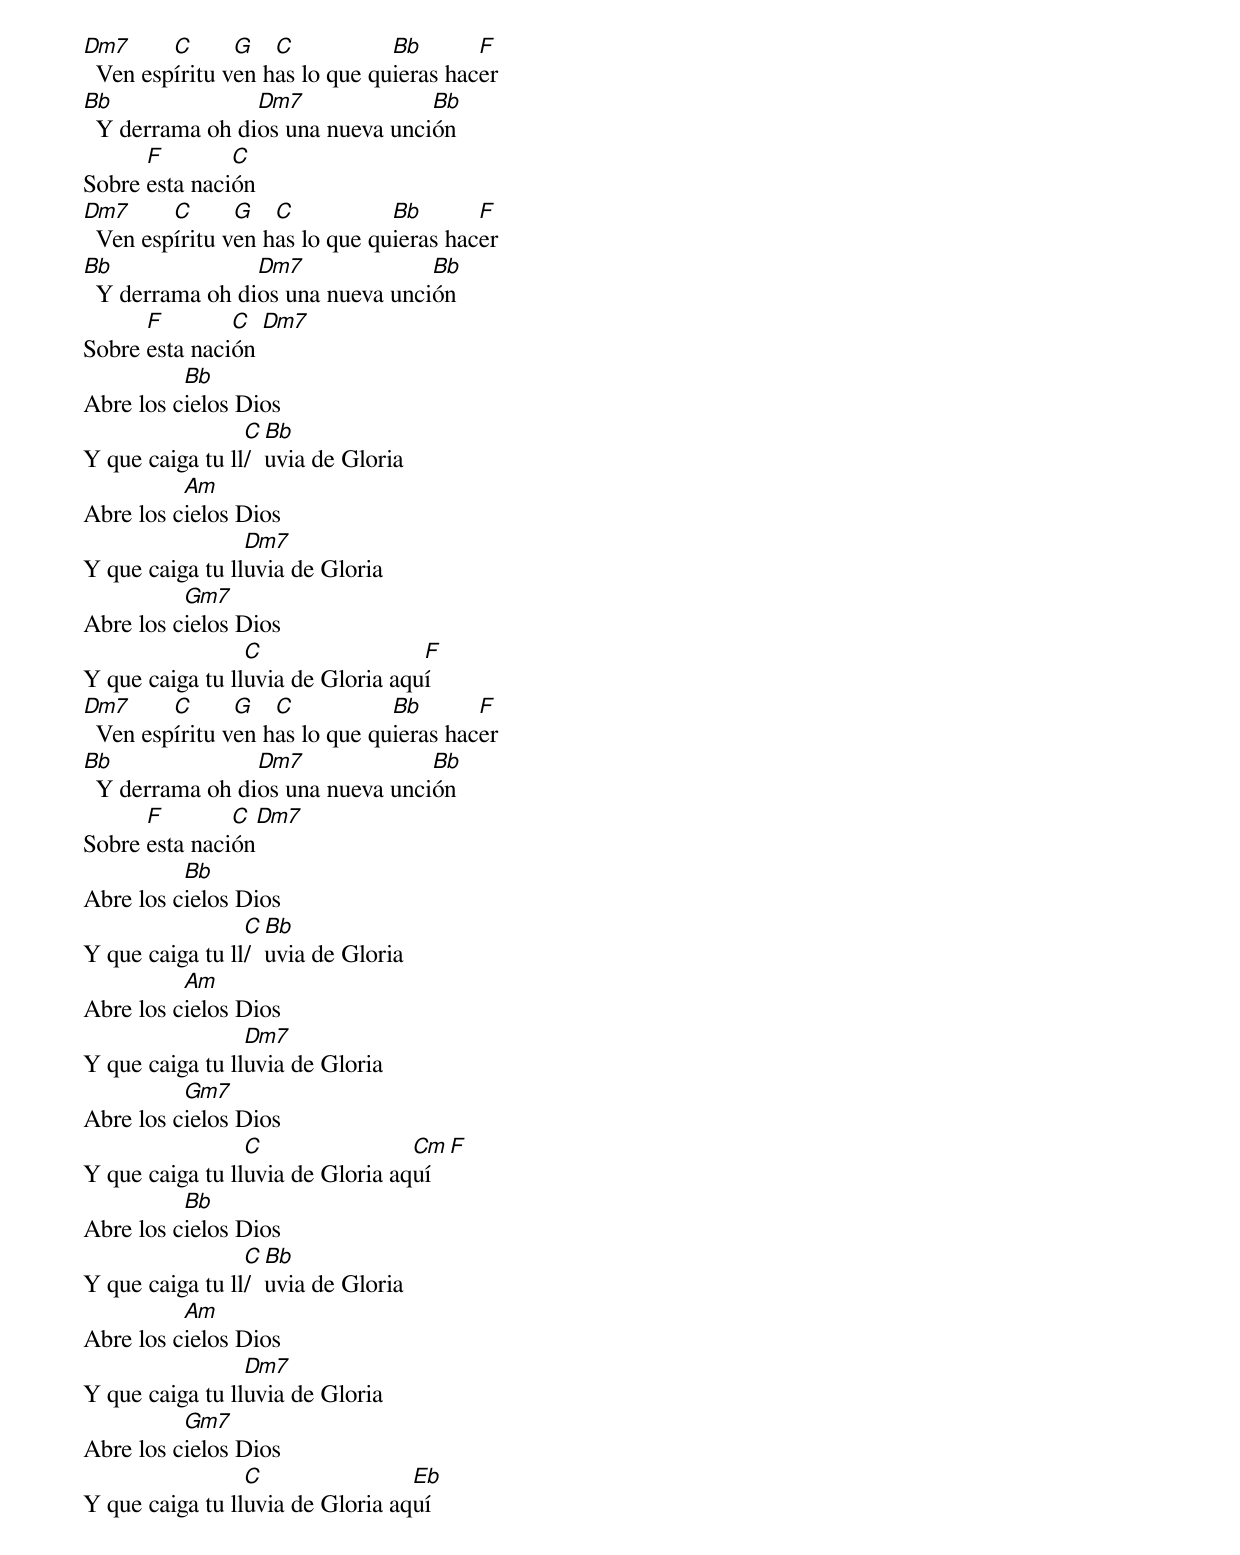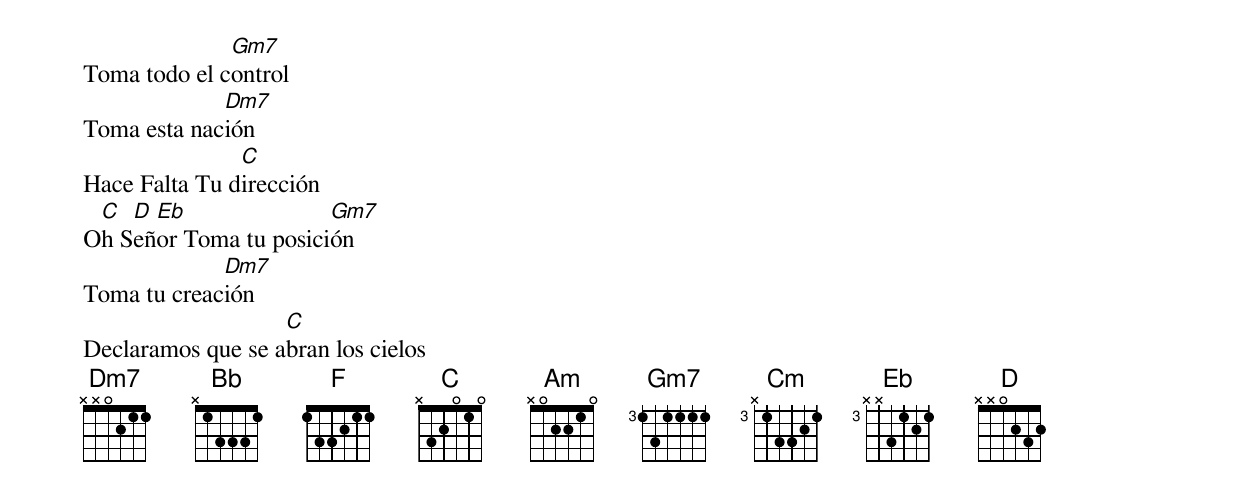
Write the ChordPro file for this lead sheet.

[Dm7]  Ven esp[C ]íritu v[G ]en h[C ]as lo que qu[Bb]ieras hac[F]er
[Bb]  Y derrama oh di[Dm7]os una nueva unci[Bb]ón
Sobre [F ]esta naci[C]ón
[Dm7]  Ven esp[C ]íritu v[G ]en h[C ]as lo que qu[Bb]ieras hac[F]er
[Bb]  Y derrama oh di[Dm7]os una nueva unci[Bb]ón
Sobre [F ]esta naci[C ]ón [Dm7]
Abre los c[Bb]ielos Dios
Y que caiga tu ll[C]/[Bb]uvia de Gloria
Abre los c[Am]ielos Dios
Y que caiga tu ll[Dm7]uvia de Gloria
Abre los c[Gm7]ielos Dios
Y que caiga tu ll[C ]uvia de Gloria aqu[F]í
[Dm7]  Ven esp[C ]íritu v[G ]en h[C ]as lo que qu[Bb]ieras hac[F]er
[Bb]  Y derrama oh di[Dm7]os una nueva unci[Bb]ón
Sobre [F ]esta naci[C]ón[Dm7]
Abre los c[Bb]ielos Dios
Y que caiga tu ll[C]/[Bb]uvia de Gloria
Abre los c[Am]ielos Dios
Y que caiga tu ll[Dm7]uvia de Gloria
Abre los c[Gm7]ielos Dios
Y que caiga tu ll[C ]uvia de Gloria aq[Cm]uí [F]
Abre los c[Bb]ielos Dios
Y que caiga tu ll[C]/[Bb]uvia de Gloria
Abre los c[Am]ielos Dios
Y que caiga tu ll[Dm7]uvia de Gloria
Abre los c[Gm7]ielos Dios
Y que caiga tu ll[C ]uvia de Gloria aq[Eb]uí
Toma todo el c[Gm7]ontrol
Toma esta nac[Dm7]ión
Hace Falta Tu d[C]irección
O[C ]h S[D]eñ[Eb]or Toma tu posici[Gm7]ón
Toma tu creac[Dm7]ión
Declaramos que se a[C]bran los cielos
